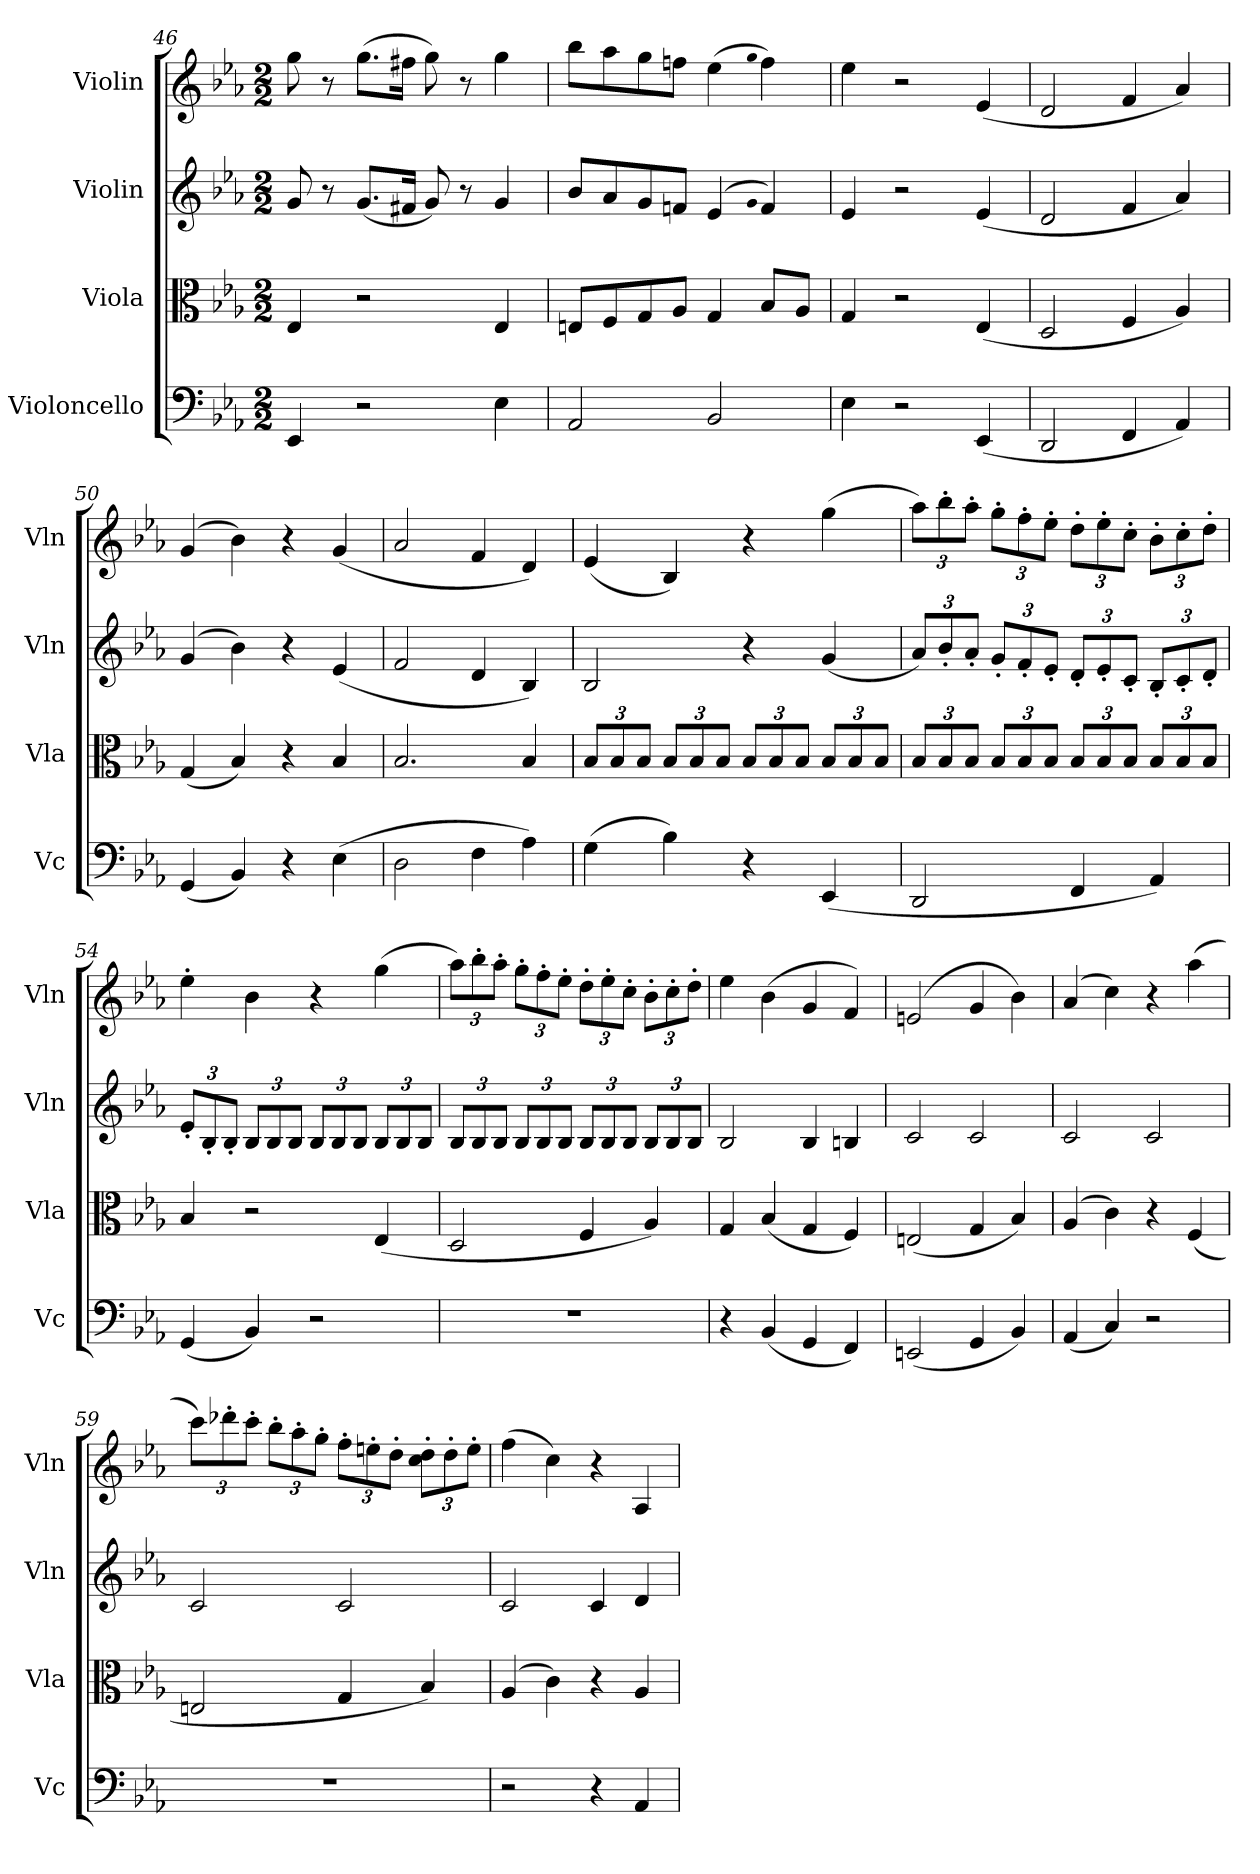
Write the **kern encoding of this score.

**kern	**kern	**kern	**kern
*part4	*part3	*part2	*part1
*staff4	*staff3	*staff2	*staff1
*I"Violoncello	*I"Viola	*I"Violin	*I"Violin
*I'Vc	*I'Vla	*I'Vln	*I'Vln
*clefF4	*clefC3	*clefG2	*clefG2
*k[b-e-a-]	*k[b-e-a-]	*k[b-e-a-]	*k[b-e-a-]
*M2/2	*M2/2	*M2/2	*M2/2
=46	=46	=46	=46
4EE-/	4E-/	8g/	8gg\
.	.	8r	8r
2r	2r	(8.g/L	(8.gg\L
.	.	16f#X/Jk	16ff#X\Jk
.	.	8g/)	8gg\)
.	.	8r	8r
4E-\	4E-/	4g/	4gg\
=47	=47	=47	=47
2AA-/	8En/L	8b-/L	8bb-\L
.	8F/	8a-/	8aa-\
.	8G/	8g/	8gg\
.	8A-/J	8fn/J	8ffn\J
2BB-/	4G/	(4e-/	(4ee-\
.	.	qg	qgg
.	8B-/L	4f/)	4ff\)
.	8A-/J	.	.
=48	=48	=48	=48
4E-\	4G/	4e-/	4ee-\
2r	2r	2r	2r
(4EE-/	(4E-/	(4e-/	(4e-/
=49	=49	=49	=49
2DD/	2D/	2d/	2d/
4FF/	4F/	4f/	4f/
4AA-/)	4A-/)	4a-/)	4a-/)
=50	=50	=50	=50
(4GG/	(4G/	(4g/	(4g/
4BB-/)	4B-/)	4b-\)	4b-\)
4r	4r	4r	4r
(4E-\	4B-/	(4e-/	(4g/
=51	=51	=51	=51
2D\	2.B-/	2f/	2a-/
4F\	.	4d/	4f/
4A-\)	4B-/	4B-/)	4d/)
=52	=52	=52	=52
(4G\	12B-/L	2B-/	(4e-/
.	12B-/	.	.
.	12B-/J	.	.
4B-\)	12B-/L	.	4B-/)
.	12B-/	.	.
.	12B-/J	.	.
4r	12B-/L	4r	4r
.	12B-/	.	.
.	12B-/J	.	.
(4EE-/	12B-/L	(4g/	(4gg\
.	12B-/	.	.
.	12B-/J	.	.
=53	=53	=53	=53
2DD/	12B-/L	12a-/L)	12aa-\L)
.	12B-/	12b-'/	12bb-'\
.	12B-/J	12a-'/J	12aa-'\J
.	12B-/L	12g'/L	12gg'\L
.	12B-/	12f'/	12ff'\
.	12B-/J	12e-'/J	12ee-'\J
4FF/	12B-/L	12d'/L	12dd'\L
.	12B-/	12e-'/	12ee-'\
.	12B-/J	12c'/J	12cc'\J
4AA-/)	12B-/L	12B-'/L	12b-'\L
.	12B-/	12c'/	12cc'\
.	12B-/J	12d'/J	12dd'\J
=54	=54	=54	=54
(4GG/	4B-/	12e-'/L	4ee-'\
.	.	12B-'/	.
.	.	12B-'/J	.
4BB-/)	2r	12B-/L	4b-\
.	.	12B-/	.
.	.	12B-/J	.
2r	.	12B-/L	4r
.	.	12B-/	.
.	.	12B-/J	.
.	(4E-/	12B-/L	(4gg\
.	.	12B-/	.
.	.	12B-/J	.
=55	=55	=55	=55
1r	2D/	12B-/L	12aa-\L)
.	.	12B-/	12bb-'\
.	.	12B-/J	12aa-'\J
.	.	12B-/L	12gg'\L
.	.	12B-/	12ff'\
.	.	12B-/J	12ee-'\J
.	4F/	12B-/L	12dd'\L
.	.	12B-/	12ee-'\
.	.	12B-/J	12cc'\J
.	4A-/)	12B-/L	12b-'\L
.	.	12B-/	12cc'\
.	.	12B-/J	12dd'\J
=56	=56	=56	=56
4r	4G/	2B-/	4ee-\
(4BB-/	(4B-/	.	(4b-\
4GG/	4G/	4B-/	4g/
4FF/)	4F/)	4Bn/	4f/)
=57	=57	=57	=57
(2EEn/	(2En/	2c/	(2en/
4GG/	4G/	2c/	4g/
4BB-/)	4B-/)	.	4b-\)
=58	=58	=58	=58
(4AA-/	(4A-/	2c/	(4a-/
4C/)	4c\)	.	4cc\)
2r	4r	2c/	4r
.	(4F/	.	(4aa-\
=59	=59	=59	=59
1r	2En/	2c/	12ccc\L)
.	.	.	12ddd-X'\
.	.	.	12ccc'\J
.	.	.	12bb-'\L
.	.	.	12aa-'\
.	.	.	12gg'\J
.	4G/	2c/	12ff'\L
.	.	.	12een'\
.	.	.	12dd'\J
.	4B-/)	.	12cc'\ 12dd'\L
.	.	.	12dd'\
.	.	.	12ee'\J
=60	=60	=60	=60
2r	(4A-/	2c/	(4ff\
.	4c\)	.	4cc\)
4r	4r	4c/	4r
4AA-/	4A-/	4d/	4A-/
=	=	=	=
*-	*-	*-	*-
